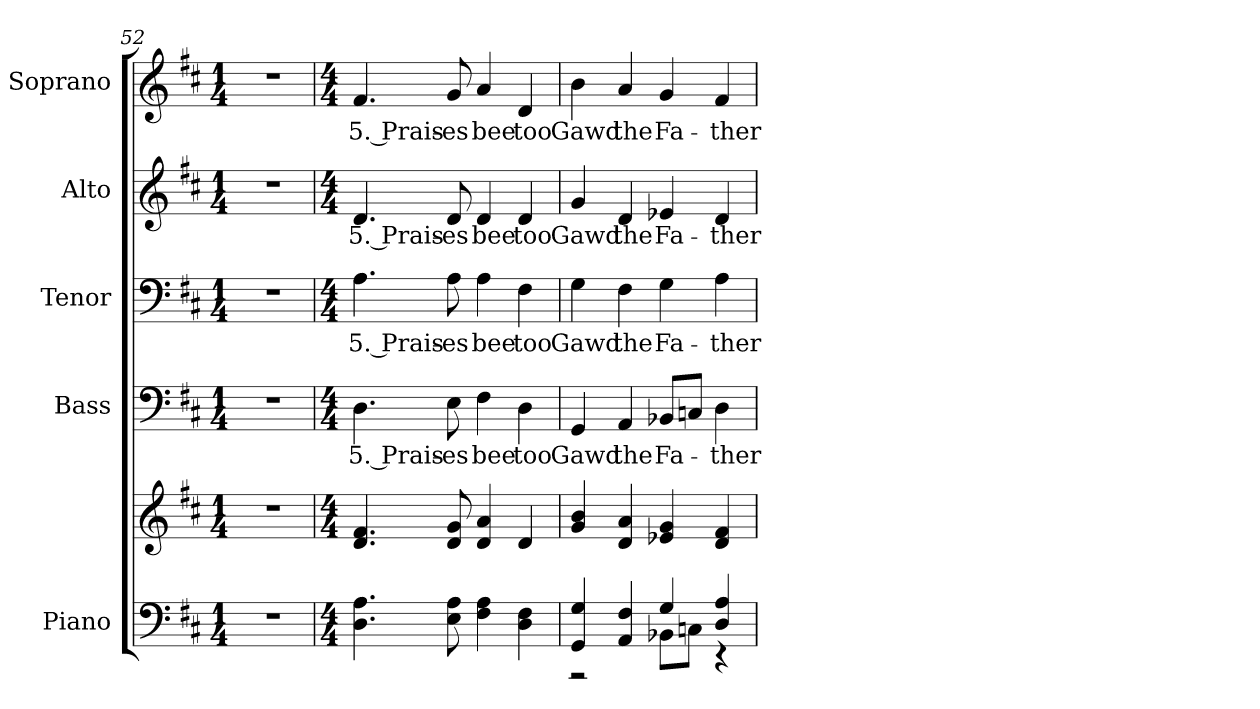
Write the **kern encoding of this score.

**kern	**kern	**kern	**text	**kern	**text	**kern	**text	**kern	**text
*part5	*part5	*part4	*part4	*part3	*part3	*part2	*part2	*part1	*part1
*staff6	*staff5	*staff4	*staff4	*staff3	*staff3	*staff2	*staff2	*staff1	*staff1
*I"Piano	*	*I"Bass	*	*I"Tenor	*	*I"Alto	*	*I"Soprano	*
*I'Pno.	*	*I'B.	*	*I'T.	*	*I'A.	*	*I'S.	*
*clefF4	*clefG2	*clefF4	*	*clefF4	*	*clefG2	*	*clefG2	*
*k[f#c#]	*k[f#c#]	*k[f#c#]	*	*k[f#c#]	*	*k[f#c#]	*	*k[f#c#]	*
*D:	*D:	*D:	*	*D:	*	*D:	*	*D:	*
*M1/4	*M1/4	*M1/4	*	*M1/4	*	*M1/4	*	*M1/4	*
=52	=52	=52	=52	=52	=52	=52	=52	=52	=52
!LO:N:vis=1	!LO:N:vis=1	!LO:N:vis=1	!	!LO:N:vis=1	!	!LO:N:vis=1	!	!LO:N:vis=1	!
4r	4r	4r	.	4r	.	4r	.	4r	.
!!LO:PB:g=z
=53	=53	=53	=53	=53	=53	=53	=53	=53	=53
*M4/4	*M4/4	*M4/4	*	*M4/4	*	*M4/4	*	*M4/4	*
!	!	!	!LO:LY:b:color=#000000	!	!	!	!	!	!
!	!	!	!	!	!LO:LY:b:color=#000000	!	!	!	!
!	!	!	!	!	!	!	!LO:LY:b:color=#000000	!	!
!	!	!	!	!	!	!	!	!	!LO:LY:b:color=#000000
4.Di\ 4.Ai	4.di/ 4.f#i	4.Di\	5. Prais-	4.Ai\	5. Prais-	4.di/	5. Prais-	4.f#i/	5. Prais-
!	!	!	!LO:LY:b:color=#000000	!	!	!	!	!	!
!	!	!	!	!	!LO:LY:b:color=#000000	!	!	!	!
!	!	!	!	!	!	!	!LO:LY:b:color=#000000	!	!
!	!	!	!	!	!	!	!	!	!LO:LY:b:color=#000000
8Ei\ 8Ai	8di/ 8gi	8Ei\	-es	8Ai\	-es	8di/	-es	8gi/	-es
!	!	!	!LO:LY:b:color=#000000	!	!	!	!	!	!
!	!	!	!	!	!LO:LY:b:color=#000000	!	!	!	!
!	!	!	!	!	!	!	!LO:LY:b:color=#000000	!	!
!	!	!	!	!	!	!	!	!	!LO:LY:b:color=#000000
4F#i\ 4Ai	4di/ 4ai	4F#i\	bee	4Ai\	bee	4di/	bee	4ai/	bee
!	!	!	!LO:LY:b:color=#000000	!	!	!	!	!	!
!	!	!	!	!	!LO:LY:b:color=#000000	!	!	!	!
!	!	!	!	!	!	!	!LO:LY:b:color=#000000	!	!
!	!	!	!	!	!	!	!	!	!LO:LY:b:color=#000000
4Di\ 4F#i	4di/	4Di\	too	4F#i\	too	4di/	too	4di/	too
=54	=54	=54	=54	=54	=54	=54	=54	=54	=54
*^	*	*	*	*	*	*	*	*	*
!	!	!	!	!LO:LY:b:color=#000000	!	!	!	!	!	!
!	!	!	!	!	!	!LO:LY:b:color=#000000	!	!	!	!
!	!	!	!	!	!	!	!	!LO:LY:b:color=#000000	!	!
!	!	!	!	!	!	!	!	!	!	!LO:LY:b:color=#000000
4GGi/ 4Gi	2r	4gi/ 4bi	4GGi/	Gawd	4Gi\	Gawd	4gi/	Gawd	4bi\	Gawd
!	!	!	!	!LO:LY:b:color=#000000	!	!	!	!	!	!
!	!	!	!	!	!	!LO:LY:b:color=#000000	!	!	!	!
!	!	!	!	!	!	!	!	!LO:LY:b:color=#000000	!	!
!	!	!	!	!	!	!	!	!	!	!LO:LY:b:color=#000000
4AAi/ 4F#i	.	4di/ 4ai	4AAi/	the	4F#i\	the	4di/	the	4ai/	the
!	!	!	!	!LO:LY:b:color=#000000	!	!	!	!	!	!
!	!	!	!	!	!	!LO:LY:b:color=#000000	!	!	!	!
!	!	!	!	!	!	!	!	!LO:LY:b:color=#000000	!	!
!	!	!	!	!	!	!	!	!	!	!LO:LY:b:color=#000000
4Gi/	8BB-Xi\L	4e-Xi/ 4gi	8BB-Xi/L	Fa-	4Gi\	Fa-	4e-Xi/	Fa-	4gi/	Fa-
.	8Cni\J	.	8Cni/J	.	.	.	.	.	.	.
!	!	!	!	!LO:LY:b:color=#000000	!	!	!	!	!	!
!	!	!	!	!	!	!LO:LY:b:color=#000000	!	!	!	!
!	!	!	!	!	!	!	!	!LO:LY:b:color=#000000	!	!
!	!	!	!	!	!	!	!	!	!	!LO:LY:b:color=#000000
4Di/ 4Ai	4r	4di/ 4f#i	4Di\	-ther	4Ai\	-ther	4di/	-ther	4f#i/	-ther
*v	*v	*	*	*	*	*	*	*	*	*
=	=	=	=	=	=	=	=	=	=
*-	*-	*-	*-	*-	*-	*-	*-	*-	*-
